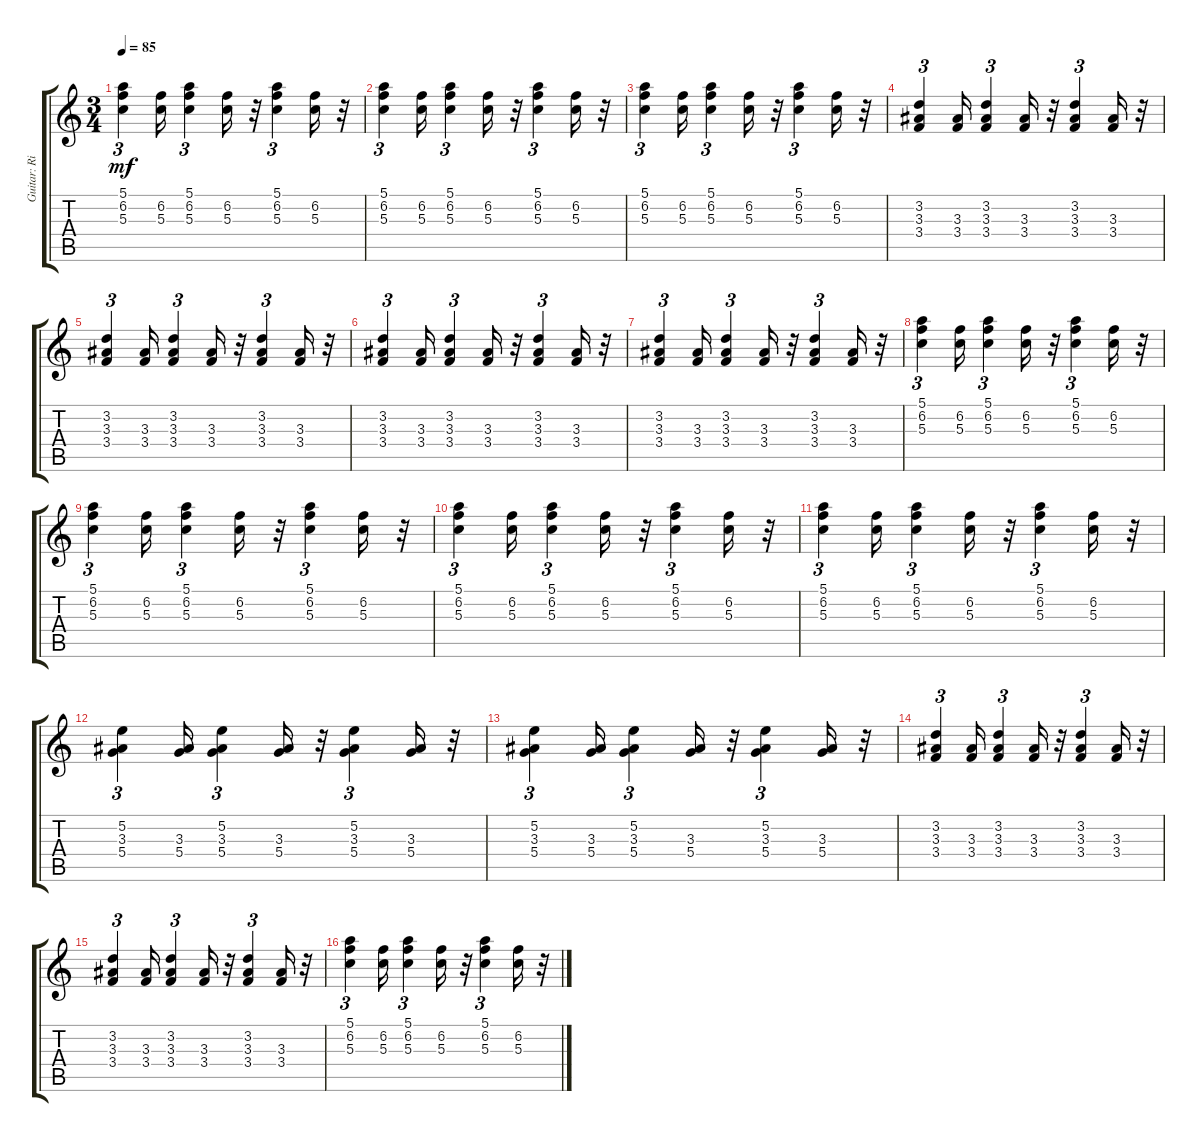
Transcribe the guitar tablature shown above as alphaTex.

\track ("Guitar: Richard Bennett" "Guitar: Ri") {instrument acousticguitarnylon}
\staff {score tabs}
\tuning (E4 B3 G3 D3 A2 E2) {hide}
\ts (3 4)
\tempo 85
\clef g2
\ks c
(5.1 6.2 5.3).4{tu (3 2) dy mf} (6.2 5.3).16 (5.1 6.2 5.3).4{tu (3 2)} (6.2 5.3).16 r.32 (5.1 6.2 5.3).4{tu (3 2)} (6.2 5.3).16 r.32 |
(5.1 6.2 5.3).4{tu (3 2)} (6.2 5.3).16 (5.1 6.2 5.3).4{tu (3 2)} (6.2 5.3).16 r.32 (5.1 6.2 5.3).4{tu (3 2)} (6.2 5.3).16 r.32 |
(5.1 6.2 5.3).4{tu (3 2)} (6.2 5.3).16 (5.1 6.2 5.3).4{tu (3 2)} (6.2 5.3).16 r.32 (5.1 6.2 5.3).4{tu (3 2)} (6.2 5.3).16 r.32 |
(3.2 3.3 3.4).4{tu (3 2)} (3.3 3.4).16 (3.2 3.3 3.4).4{tu (3 2)} (3.3 3.4).16 r.32 (3.2 3.3 3.4).4{tu (3 2)} (3.3 3.4).16 r.32 |
(3.2 3.3 3.4).4{tu (3 2)} (3.3 3.4).16 (3.2 3.3 3.4).4{tu (3 2)} (3.3 3.4).16 r.32 (3.2 3.3 3.4).4{tu (3 2)} (3.3 3.4).16 r.32 |
(3.2 3.3 3.4).4{tu (3 2)} (3.3 3.4).16 (3.2 3.3 3.4).4{tu (3 2)} (3.3 3.4).16 r.32 (3.2 3.3 3.4).4{tu (3 2)} (3.3 3.4).16 r.32 |
(3.2 3.3 3.4).4{tu (3 2)} (3.3 3.4).16 (3.2 3.3 3.4).4{tu (3 2)} (3.3 3.4).16 r.32 (3.2 3.3 3.4).4{tu (3 2)} (3.3 3.4).16 r.32 |
(5.1 6.2 5.3).4{tu (3 2)} (6.2 5.3).16 (5.1 6.2 5.3).4{tu (3 2)} (6.2 5.3).16 r.32 (5.1 6.2 5.3).4{tu (3 2)} (6.2 5.3).16 r.32 |
(5.1 6.2 5.3).4{tu (3 2)} (6.2 5.3).16 (5.1 6.2 5.3).4{tu (3 2)} (6.2 5.3).16 r.32 (5.1 6.2 5.3).4{tu (3 2)} (6.2 5.3).16 r.32 |
(5.1 6.2 5.3).4{tu (3 2)} (6.2 5.3).16 (5.1 6.2 5.3).4{tu (3 2)} (6.2 5.3).16 r.32 (5.1 6.2 5.3).4{tu (3 2)} (6.2 5.3).16 r.32 |
(5.1 6.2 5.3).4{tu (3 2)} (6.2 5.3).16 (5.1 6.2 5.3).4{tu (3 2)} (6.2 5.3).16 r.32 (5.1 6.2 5.3).4{tu (3 2)} (6.2 5.3).16 r.32 |
(5.2 3.3 5.4).4{tu (3 2)} (3.3 5.4).16 (5.2 3.3 5.4).4{tu (3 2)} (3.3 5.4).16 r.32 (5.2 3.3 5.4).4{tu (3 2)} (3.3 5.4).16 r.32 |
(5.2 3.3 5.4).4{tu (3 2)} (3.3 5.4).16 (5.2 3.3 5.4).4{tu (3 2)} (3.3 5.4).16 r.32 (5.2 3.3 5.4).4{tu (3 2)} (3.3 5.4).16 r.32 |
(3.2 3.3 3.4).4{tu (3 2)} (3.3 3.4).16 (3.2 3.3 3.4).4{tu (3 2)} (3.3 3.4).16 r.32 (3.2 3.3 3.4).4{tu (3 2)} (3.3 3.4).16 r.32 |
(3.2 3.3 3.4).4{tu (3 2)} (3.3 3.4).16 (3.2 3.3 3.4).4{tu (3 2)} (3.3 3.4).16 r.32 (3.2 3.3 3.4).4{tu (3 2)} (3.3 3.4).16 r.32 |
(5.1 6.2 5.3).4{tu (3 2)} (6.2 5.3).16 (5.1 6.2 5.3).4{tu (3 2)} (6.2 5.3).16 r.32 (5.1 6.2 5.3).4{tu (3 2)} (6.2 5.3).16 r.32
